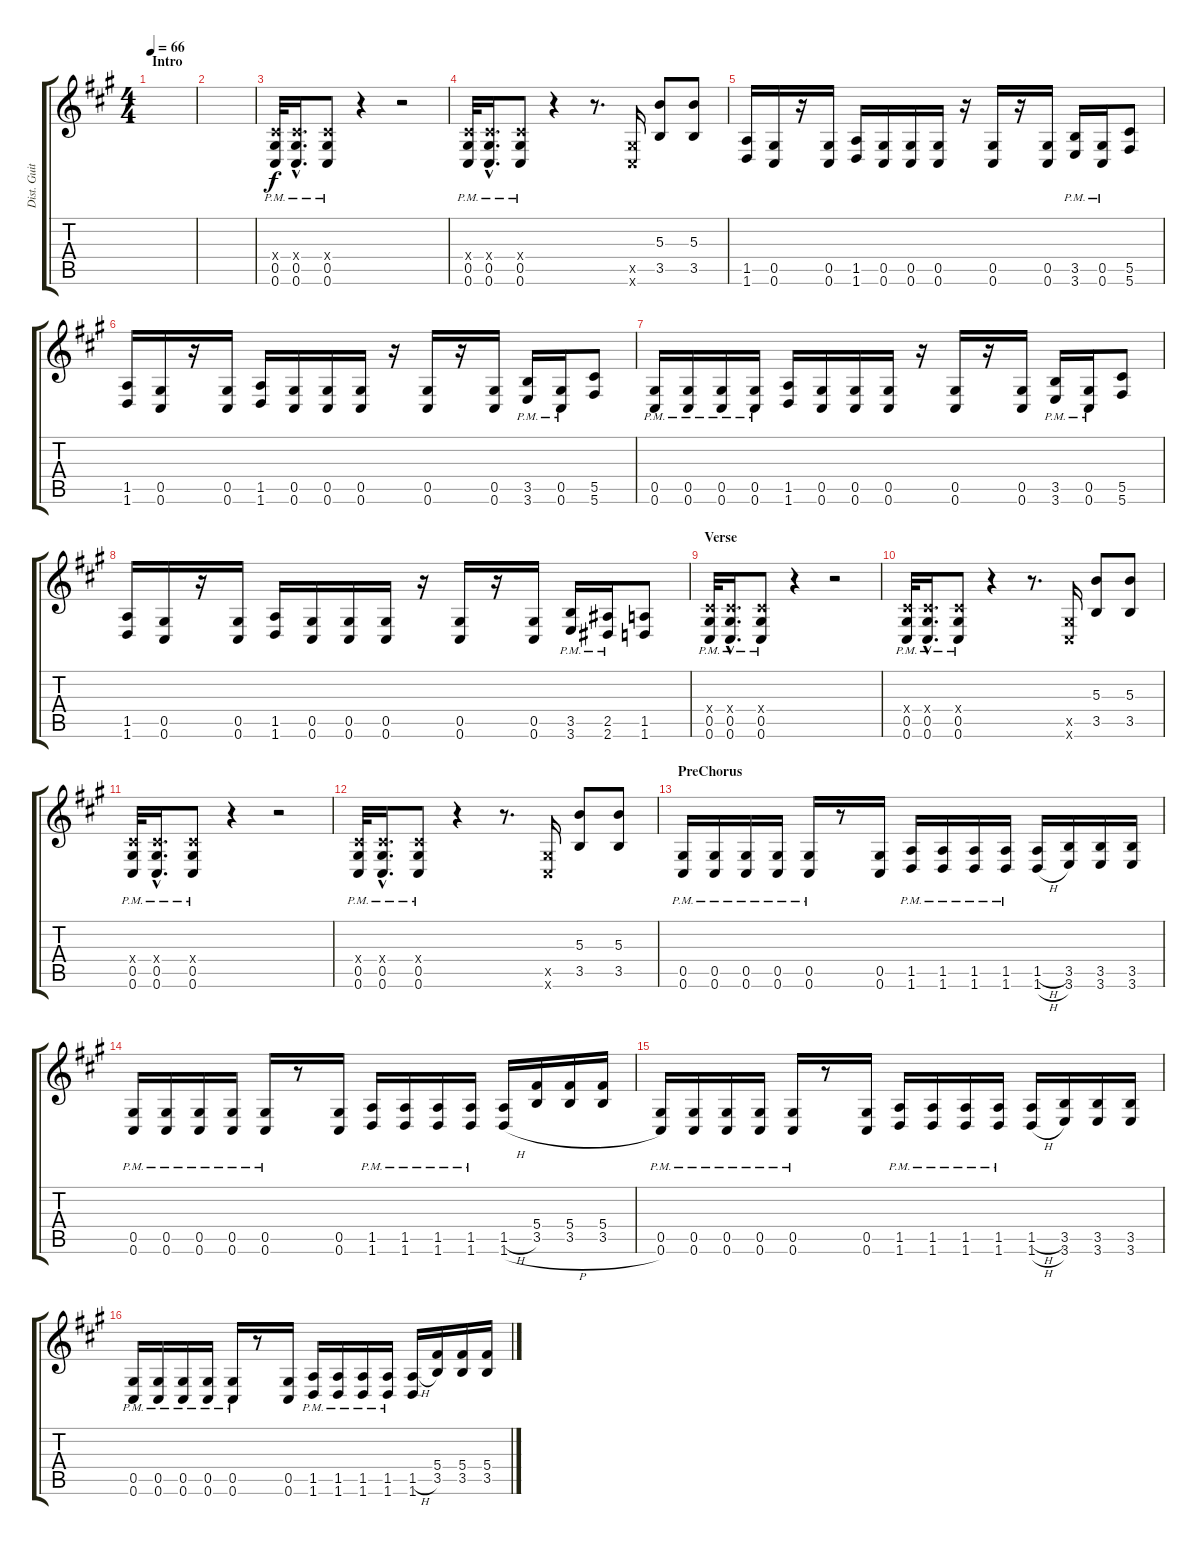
\track ("Dist. Guitar" "Dist. Guit") {instrument distortionguitar}
\staff {score tabs}
\tuning (Eb4 Bb3 Gb3 Db3 Ab2 Db2) {hide}
\ts (4 4)
\section ("" "Intro")
\tempo 66
\clef g2
\ks a
|
|
(0.4{x} 0.5{pm} 0.6{pm}).32 (0.4{hac x} 0.5{hac pm} 0.6{hac pm}).16{d} (0.4{x} 0.5{pm} 0.6{pm}).8 r.4 r.2 |
(0.4{x} 0.5{pm} 0.6{pm}).32 (0.4{hac x} 0.5{hac pm} 0.6{hac pm}).16{d} (0.4{x} 0.5{pm} 0.6{pm}).8 r.4 r.8{d} (0.5{x} 0.6{x}).16 (5.3 3.5).8 (5.3 3.5).8 |
(1.5 1.6).16{instrument distortionguitar} (0.5 0.6).16 r.16 (0.5 0.6).16 (1.5 1.6).16 (0.5 0.6).16 (0.5 0.6).16 (0.5 0.6).16 r.16 (0.5 0.6).16 r.16 (0.5 0.6).16 (3.5{pm} 3.6{pm}).16 (0.5{pm} 0.6{pm}).16 (5.5 5.6).8 |
(1.5 1.6).16 (0.5 0.6).16 r.16 (0.5 0.6).16 (1.5 1.6).16 (0.5 0.6).16 (0.5 0.6).16 (0.5 0.6).16 r.16 (0.5 0.6).16 r.16 (0.5 0.6).16 (3.5{pm} 3.6{pm}).16 (0.5{pm} 0.6{pm}).16 (5.5 5.6).8 |
(0.5{pm} 0.6{pm}).16 (0.5{pm} 0.6{pm}).16 (0.5{pm} 0.6{pm}).16 (0.5{pm} 0.6{pm}).16 (1.5 1.6).16 (0.5 0.6).16 (0.5 0.6).16 (0.5 0.6).16 r.16 (0.5 0.6).16 r.16 (0.5 0.6).16 (3.5{pm} 3.6{pm}).16 (0.5{pm} 0.6{pm}).16 (5.5 5.6).8 |
(1.5 1.6).16 (0.5 0.6).16 r.16 (0.5 0.6).16 (1.5 1.6).16 (0.5 0.6).16 (0.5 0.6).16 (0.5 0.6).16 r.16 (0.5 0.6).16 r.16 (0.5 0.6).16 (3.5{pm} 3.6{pm}).16 (2.5{pm} 2.6{pm}).16 (1.5 1.6).8 |
\section ("" "Verse")
(0.4{x} 0.5{pm} 0.6{pm}).32 (0.4{hac x} 0.5{hac pm} 0.6{hac pm}).16{d} (0.4{x} 0.5{pm} 0.6{pm}).8 r.4 r.2 |
(0.4{x} 0.5{pm} 0.6{pm}).32 (0.4{hac x} 0.5{hac pm} 0.6{hac pm}).16{d} (0.4{x} 0.5{pm} 0.6{pm}).8 r.4 r.8{d} (0.5{x} 0.6{x}).16 (5.3 3.5).8 (5.3 3.5).8 |
(0.4{x} 0.5{pm} 0.6{pm}).32 (0.4{hac x} 0.5{hac pm} 0.6{hac pm}).16{d} (0.4{x} 0.5{pm} 0.6{pm}).8 r.4 r.2 |
(0.4{x} 0.5{pm} 0.6{pm}).32 (0.4{hac x} 0.5{hac pm} 0.6{hac pm}).16{d} (0.4{x} 0.5{pm} 0.6{pm}).8 r.4 r.8{d} (0.5{x} 0.6{x}).16 (5.3 3.5).8 (5.3 3.5).8 |
\section ("" "PreChorus")
(0.5{pm} 0.6{pm}).16 (0.5{pm} 0.6{pm}).16 (0.5{pm} 0.6{pm}).16 (0.5{pm} 0.6{pm}).16 (0.5{pm} 0.6{pm}).16 r.8 (0.5 0.6).16 (1.5{pm} 1.6{pm}).16 (1.5{pm} 1.6{pm}).16 (1.5{pm} 1.6{pm}).16 (1.5{pm} 1.6{pm}).16 (1.5{h} 1.6{h}).16 (3.5 3.6).16 (3.5 3.6).16 (3.5 3.6).16 |
(0.5{pm} 0.6{pm}).16 (0.5{pm} 0.6{pm}).16 (0.5{pm} 0.6{pm}).16 (0.5{pm} 0.6{pm}).16 (0.5{pm} 0.6{pm}).16 r.8 (0.5 0.6).16 (1.5{pm} 1.6{pm}).16 (1.5{pm} 1.6{pm}).16 (1.5{pm} 1.6{pm}).16 (1.5{pm} 1.6{pm}).16 (1.5{h} 1.6{h}).16 (5.4 3.5).16 (5.4 3.5).16 (5.4 3.5).16 |
(0.5{pm} 0.6{pm}).16 (0.5{pm} 0.6{pm}).16 (0.5{pm} 0.6{pm}).16 (0.5{pm} 0.6{pm}).16 (0.5{pm} 0.6{pm}).16 r.8 (0.5 0.6).16 (1.5{pm} 1.6{pm}).16 (1.5{pm} 1.6{pm}).16 (1.5{pm} 1.6{pm}).16 (1.5{pm} 1.6{pm}).16 (1.5{h} 1.6{h}).16 (3.5 3.6).16 (3.5 3.6).16 (3.5 3.6).16 |
(0.5{pm} 0.6{pm}).16 (0.5{pm} 0.6{pm}).16 (0.5{pm} 0.6{pm}).16 (0.5{pm} 0.6{pm}).16 (0.5{pm} 0.6{pm}).16 r.8 (0.5 0.6).16 (1.5{pm} 1.6{pm}).16 (1.5{pm} 1.6{pm}).16 (1.5{pm} 1.6{pm}).16 (1.5{pm} 1.6{pm}).16 (1.5{h} 1.6{h}).16 (5.4 3.5).16 (5.4 3.5).16 (5.4 3.5).16
